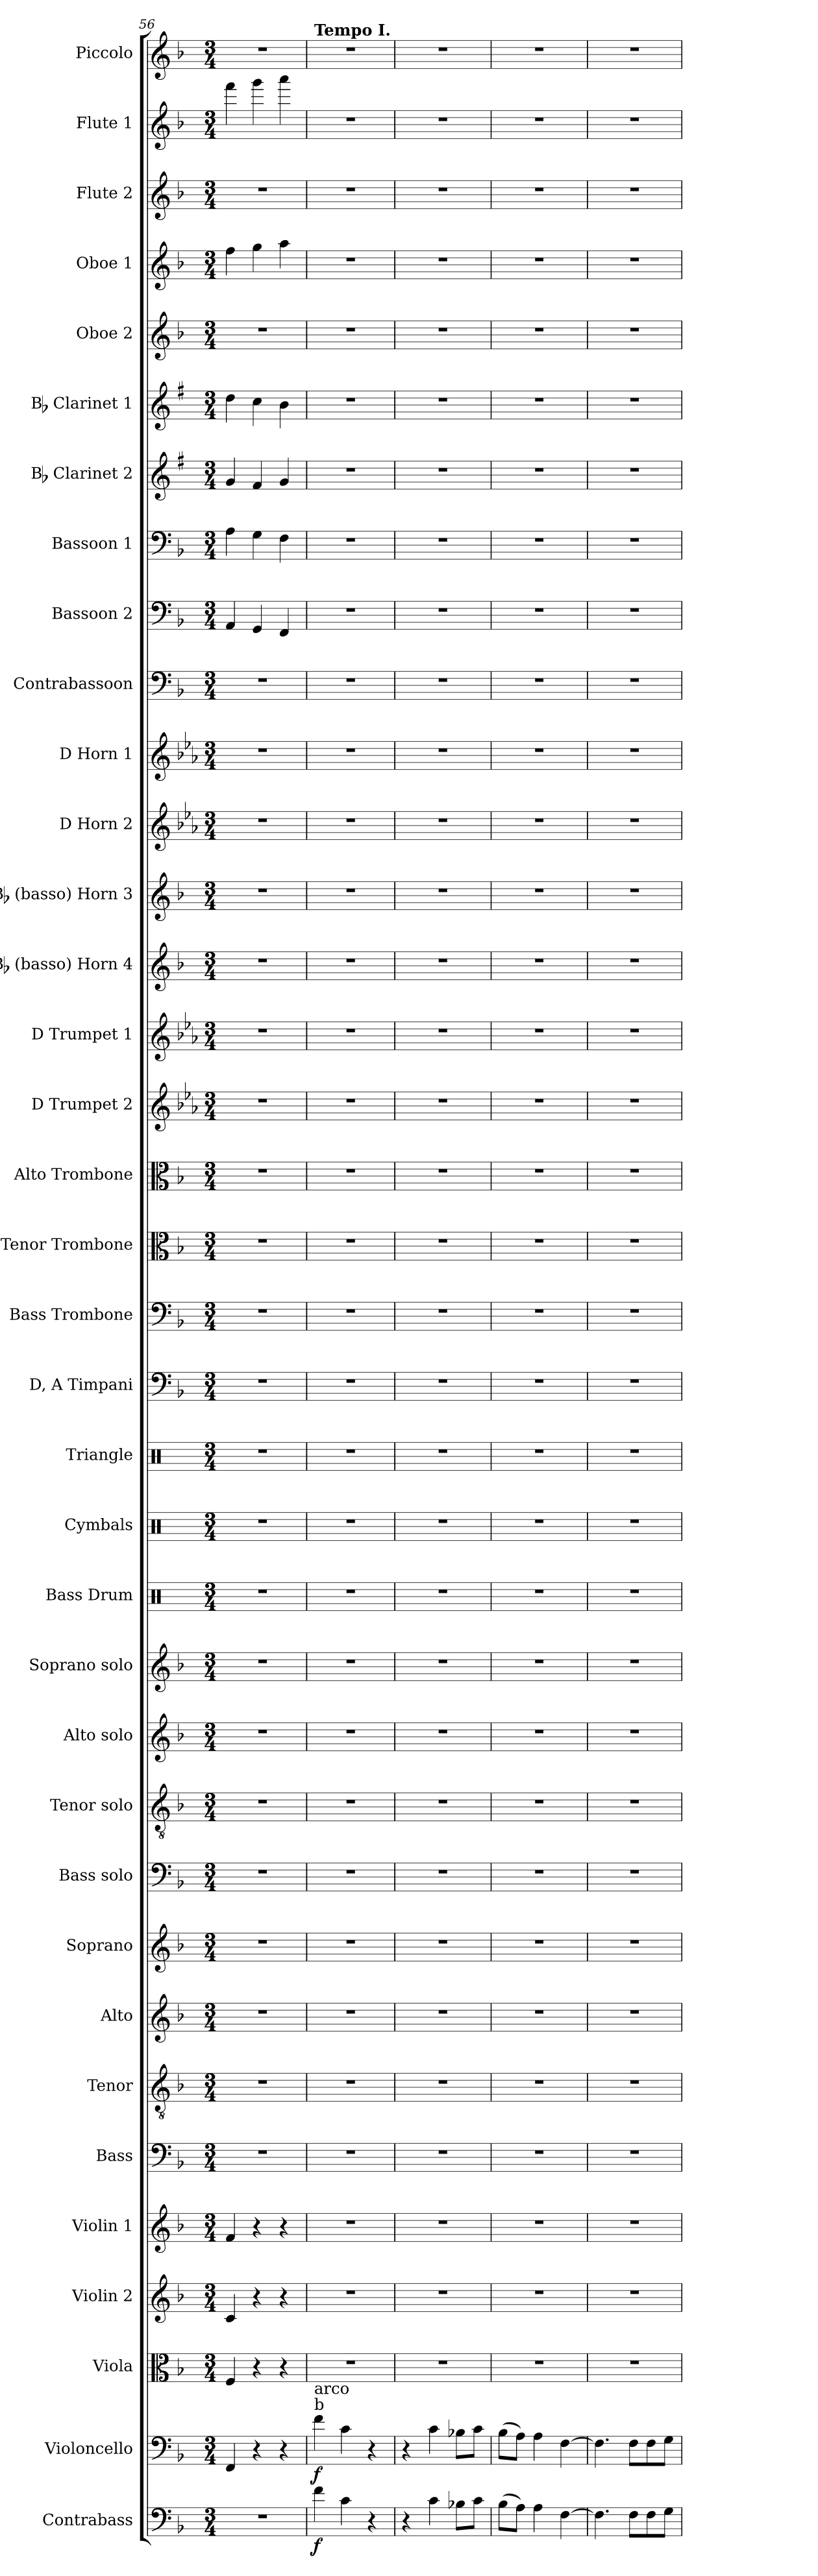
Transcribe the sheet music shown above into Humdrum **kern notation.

**kern	**dynam	**kern	**dynam	**kern	**kern	**kern	**kern	**kern	**kern	**kern	**kern	**kern	**kern	**kern	**kern	**kern	**kern	**kern	**kern	**kern	**kern	**kern	**kern	**kern	**kern	**kern	**kern	**kern	**kern	**kern	**kern	**kern	**kern	**kern	**kern	**kern	**kern
*part36	*part36	*part35	*part35	*part34	*part33	*part32	*part31	*part30	*part29	*part28	*part27	*part26	*part25	*part24	*part23	*part22	*part21	*part20	*part19	*part18	*part17	*part16	*part15	*part14	*part13	*part12	*part11	*part10	*part9	*part8	*part7	*part6	*part5	*part4	*part3	*part2	*part1
*staff36	*staff36	*staff35	*staff35	*staff34	*staff33	*staff32	*staff31	*staff30	*staff29	*staff28	*staff27	*staff26	*staff25	*staff24	*staff23	*staff22	*staff21	*staff20	*staff19	*staff18	*staff17	*staff16	*staff15	*staff14	*staff13	*staff12	*staff11	*staff10	*staff9	*staff8	*staff7	*staff6	*staff5	*staff4	*staff3	*staff2	*staff1
*I"Contrabass	*	*I"Violoncello	*	*I"Viola	*I"Violin 2	*I"Violin 1	*I"Bass	*I"Tenor	*I"Alto	*I"Soprano	*I"Bass solo	*I"Tenor solo	*I"Alto solo	*I"Soprano solo	*I"Bass Drum	*I"Cymbals	*I"Triangle	*I"D, A Timpani	*I"Bass Trombone	*I"Tenor Trombone	*I"Alto Trombone	*I"D Trumpet 2	*I"D Trumpet 1	*I"Bb (basso) Horn 4	*I"Bb (basso) Horn 3	*I"D Horn 2	*I"D Horn 1	*I"Contrabassoon	*I"Bassoon 2	*I"Bassoon 1	*I"Bb Clarinet 2	*I"Bb Clarinet 1	*I"Oboe 2	*I"Oboe 1	*I"Flute 2	*I"Flute 1	*I"Piccolo
*I'Cb	*	*I'Vc	*	*I'Vla	*I'Vln 2	*I'Vln 1	*I'B	*I'T	*I'A	*I'S	*I'B solo	*I'T solo	*I'A solo	*I'S solo	*I'B Dr	*I'Cym	*I'Tri	*I'Timp	*I'B Trb	*I'T Trb	*I'A Trb	*I'Tpt 2	*I'Tpt 1	*I'Hn 4	*I'Hn 3	*I'Hn 2	*I'Hn 1	*I'C Bsn	*I'Bsn 2	*I'Bsn 1	*I'Cl 2	*I'Cl 1	*I'Ob 2	*I'Ob 1	*I'Fl 2	*I'Fl 1	*I'Picc
*clefF4	*	*clefF4	*	*clefC3	*clefG2	*clefG2	*clefF4	*clefGv2	*clefG2	*clefG2	*clefF4	*clefGv2	*clefG2	*clefG2	*clefX	*clefX	*clefX	*clefF4	*clefF4	*clefC3	*clefC3	*clefG2	*clefG2	*clefG2	*clefG2	*clefG2	*clefG2	*clefF4	*clefF4	*clefF4	*clefG2	*clefG2	*clefG2	*clefG2	*clefG2	*clefG2	*clefG2
*ITrd7c12	*	*	*	*	*	*	*	*	*	*	*	*	*	*	*	*	*	*	*	*	*	*ITrd-1c-2	*ITrd-1c-2	*ITrd8c14	*ITrd8c14	*ITrd6c10	*ITrd6c10	*ITrd7c12	*	*	*ITrd1c2	*ITrd1c2	*	*	*	*	*ITrd-7c-12
*k[b-]	*	*k[b-]	*	*k[b-]	*k[b-]	*k[b-]	*k[b-]	*k[b-]	*k[b-]	*k[b-]	*k[b-]	*k[b-]	*k[b-]	*k[b-]	*k[]	*k[]	*k[]	*k[b-]	*k[b-]	*k[b-]	*k[b-]	*k[b-]	*k[b-]	*k[b-]	*k[b-]	*k[b-]	*k[b-]	*k[b-]	*k[b-]	*k[b-]	*k[b-]	*k[b-]	*k[b-]	*k[b-]	*k[b-]	*k[b-]	*k[b-]
*M3/4	*	*M3/4	*	*M3/4	*M3/4	*M3/4	*M3/4	*M3/4	*M3/4	*M3/4	*M3/4	*M3/4	*M3/4	*M3/4	*M3/4	*M3/4	*M3/4	*M3/4	*M3/4	*M3/4	*M3/4	*M3/4	*M3/4	*M3/4	*M3/4	*M3/4	*M3/4	*M3/4	*M3/4	*M3/4	*M3/4	*M3/4	*M3/4	*M3/4	*M3/4	*M3/4	*M3/4
=56	=56	=56	=56	=56	=56	=56	=56	=56	=56	=56	=56	=56	=56	=56	=56	=56	=56	=56	=56	=56	=56	=56	=56	=56	=56	=56	=56	=56	=56	=56	=56	=56	=56	=56	=56	=56	=56
2.r	.	4FF/	.	4F/	4c/	4f/	2.r	2.r	2.r	2.r	2.r	2.r	2.r	2.r	2.r	2.r	2.r	2.r	2.r	2.r	2.r	2.r	2.r	2.r	2.r	2.r	2.r	2.r	4AA/	4A\	4f/	4cc\	2.r	4ff\	2.r	4fff\	2.r
.	.	4r	.	4r	4r	4r	.	.	.	.	.	.	.	.	.	.	.	.	.	.	.	.	.	.	.	.	.	.	4GG/	4G\	4e/	4b-\	.	4gg\	.	4ggg\	.
.	.	4r	.	4r	4r	4r	.	.	.	.	.	.	.	.	.	.	.	.	.	.	.	.	.	.	.	.	.	.	4FF/	4F\	4f/	4a\	.	4aa\	.	4aaa\	.
=57	=57	=57	=57	=57	=57	=57	=57	=57	=57	=57	=57	=57	=57	=57	=57	=57	=57	=57	=57	=57	=57	=57	=57	=57	=57	=57	=57	=57	=57	=57	=57	=57	=57	=57	=57	=57	=57
!	!	!	!	!	!	!	!	!	!	!	!	!	!	!	!	!	!	!	!	!	!	!	!	!	!	!	!	!	!	!	!	!	!	!	!	!	!LO:TX:a:B:t=Tempo I.
!	!	!LO:TX:a:t=b	!	!	!	!	!	!	!	!	!	!	!	!	!	!	!	!	!	!	!	!	!	!	!	!	!	!	!	!	!	!	!	!	!	!	!
!	!	!LO:TX:a:t=arco	!	!	!	!	!	!	!	!	!	!	!	!	!	!	!	!	!	!	!	!	!	!	!	!	!	!	!	!	!	!	!	!	!	!	!
!	!LO:DY:b	!	!LO:DY:b	!	!	!	!	!	!	!	!	!	!	!	!	!	!	!	!	!	!	!	!	!	!	!	!	!	!	!	!	!	!	!	!	!	!
4F\	f	4f\	f	2.r	2.r	2.r	2.r	2.r	2.r	2.r	2.r	2.r	2.r	2.r	2.r	2.r	2.r	2.r	2.r	2.r	2.r	2.r	2.r	2.r	2.r	2.r	2.r	2.r	2.r	2.r	2.r	2.r	2.r	2.r	2.r	2.r	2.r
4C\	.	4c\	.	.	.	.	.	.	.	.	.	.	.	.	.	.	.	.	.	.	.	.	.	.	.	.	.	.	.	.	.	.	.	.	.	.	.
4r	.	4r	.	.	.	.	.	.	.	.	.	.	.	.	.	.	.	.	.	.	.	.	.	.	.	.	.	.	.	.	.	.	.	.	.	.	.
=58	=58	=58	=58	=58	=58	=58	=58	=58	=58	=58	=58	=58	=58	=58	=58	=58	=58	=58	=58	=58	=58	=58	=58	=58	=58	=58	=58	=58	=58	=58	=58	=58	=58	=58	=58	=58	=58
4r	.	4r	.	2.r	2.r	2.r	2.r	2.r	2.r	2.r	2.r	2.r	2.r	2.r	2.r	2.r	2.r	2.r	2.r	2.r	2.r	2.r	2.r	2.r	2.r	2.r	2.r	2.r	2.r	2.r	2.r	2.r	2.r	2.r	2.r	2.r	2.r
4C\	.	4c\	.	.	.	.	.	.	.	.	.	.	.	.	.	.	.	.	.	.	.	.	.	.	.	.	.	.	.	.	.	.	.	.	.	.	.
8BB-X\L	.	8B-X\L	.	.	.	.	.	.	.	.	.	.	.	.	.	.	.	.	.	.	.	.	.	.	.	.	.	.	.	.	.	.	.	.	.	.	.
8C\J	.	8c\J	.	.	.	.	.	.	.	.	.	.	.	.	.	.	.	.	.	.	.	.	.	.	.	.	.	.	.	.	.	.	.	.	.	.	.
=59	=59	=59	=59	=59	=59	=59	=59	=59	=59	=59	=59	=59	=59	=59	=59	=59	=59	=59	=59	=59	=59	=59	=59	=59	=59	=59	=59	=59	=59	=59	=59	=59	=59	=59	=59	=59	=59
(8BB-\L	.	(8B-\L	.	2.r	2.r	2.r	2.r	2.r	2.r	2.r	2.r	2.r	2.r	2.r	2.r	2.r	2.r	2.r	2.r	2.r	2.r	2.r	2.r	2.r	2.r	2.r	2.r	2.r	2.r	2.r	2.r	2.r	2.r	2.r	2.r	2.r	2.r
8AA\J)	.	8A\J)	.	.	.	.	.	.	.	.	.	.	.	.	.	.	.	.	.	.	.	.	.	.	.	.	.	.	.	.	.	.	.	.	.	.	.
4AA\	.	4A\	.	.	.	.	.	.	.	.	.	.	.	.	.	.	.	.	.	.	.	.	.	.	.	.	.	.	.	.	.	.	.	.	.	.	.
[4FF\	.	[4F\	.	.	.	.	.	.	.	.	.	.	.	.	.	.	.	.	.	.	.	.	.	.	.	.	.	.	.	.	.	.	.	.	.	.	.
=60	=60	=60	=60	=60	=60	=60	=60	=60	=60	=60	=60	=60	=60	=60	=60	=60	=60	=60	=60	=60	=60	=60	=60	=60	=60	=60	=60	=60	=60	=60	=60	=60	=60	=60	=60	=60	=60
4.FF\]	.	4.F\]	.	2.r	2.r	2.r	2.r	2.r	2.r	2.r	2.r	2.r	2.r	2.r	2.r	2.r	2.r	2.r	2.r	2.r	2.r	2.r	2.r	2.r	2.r	2.r	2.r	2.r	2.r	2.r	2.r	2.r	2.r	2.r	2.r	2.r	2.r
8FF\L	.	8F\L	.	.	.	.	.	.	.	.	.	.	.	.	.	.	.	.	.	.	.	.	.	.	.	.	.	.	.	.	.	.	.	.	.	.	.
8FF\	.	8F\	.	.	.	.	.	.	.	.	.	.	.	.	.	.	.	.	.	.	.	.	.	.	.	.	.	.	.	.	.	.	.	.	.	.	.
8GG\J	.	8G\J	.	.	.	.	.	.	.	.	.	.	.	.	.	.	.	.	.	.	.	.	.	.	.	.	.	.	.	.	.	.	.	.	.	.	.
=	=	=	=	=	=	=	=	=	=	=	=	=	=	=	=	=	=	=	=	=	=	=	=	=	=	=	=	=	=	=	=	=	=	=	=	=	=
*-	*-	*-	*-	*-	*-	*-	*-	*-	*-	*-	*-	*-	*-	*-	*-	*-	*-	*-	*-	*-	*-	*-	*-	*-	*-	*-	*-	*-	*-	*-	*-	*-	*-	*-	*-	*-	*-
